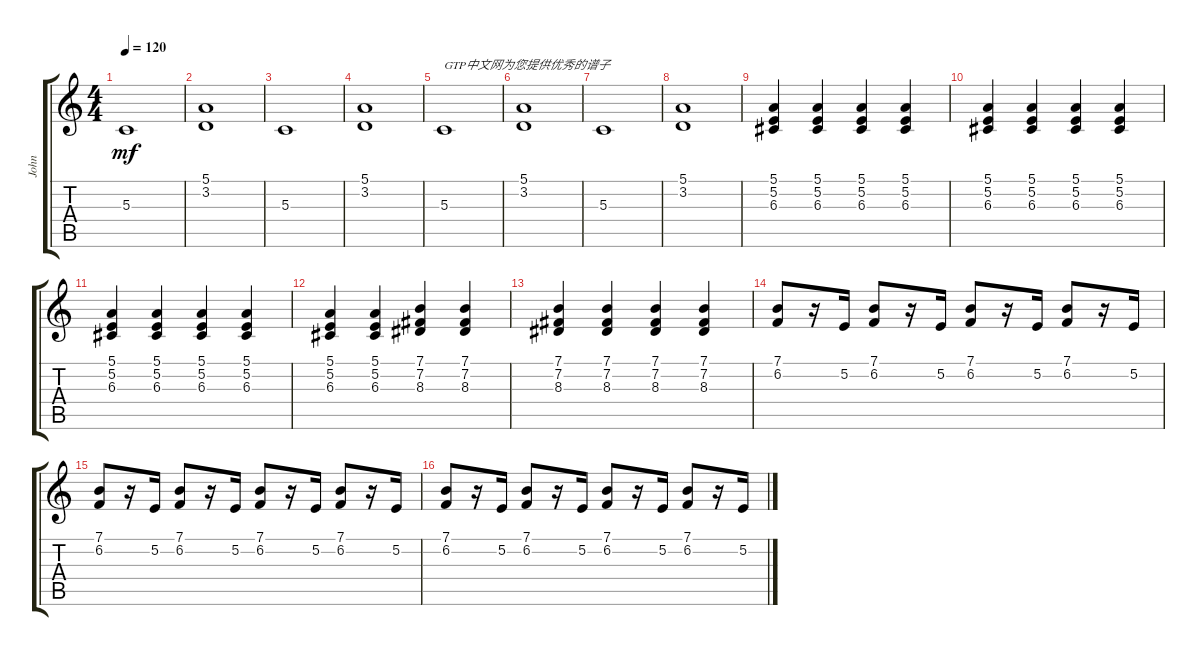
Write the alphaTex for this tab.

\track ("John" "John") {instrument brightacousticpiano}
\staff {score tabs}
\tuning (E4 B3 G3 D3 A2 E2) {hide}
\ts (4 4)
\tempo 120
\clef g2
\ks c
5.3.1{dy mf instrument brightacousticpiano} |
(5.1 3.2).1 |
5.3.1 |
(5.1 3.2).1 |
5.3.1{txt "GTP中文网为您提供优秀的谱子"} |
(5.1 3.2).1 |
5.3.1 |
(5.1 3.2).1 |
(5.1 5.2 6.3).4 (5.1 5.2 6.3).4 (5.1 5.2 6.3).4 (5.1 5.2 6.3).4 |
(5.1 5.2 6.3).4 (5.1 5.2 6.3).4 (5.1 5.2 6.3).4 (5.1 5.2 6.3).4 |
(5.1 5.2 6.3).4 (5.1 5.2 6.3).4 (5.1 5.2 6.3).4 (5.1 5.2 6.3).4 |
(5.1 5.2 6.3).4 (5.1 5.2 6.3).4 (7.1 7.2 8.3).4 (7.1 7.2 8.3).4 |
(7.1 7.2 8.3).4 (7.1 7.2 8.3).4 (7.1 7.2 8.3).4 (7.1 7.2 8.3).4 |
(7.1 6.2).8 r.16 5.2.16 (7.1 6.2).8 r.16 5.2.16 (7.1 6.2).8 r.16 5.2.16 (7.1 6.2).8 r.16 5.2.16 |
(7.1 6.2).8 r.16 5.2.16 (7.1 6.2).8 r.16 5.2.16 (7.1 6.2).8 r.16 5.2.16 (7.1 6.2).8 r.16 5.2.16 |
(7.1 6.2).8 r.16 5.2.16 (7.1 6.2).8 r.16 5.2.16 (7.1 6.2).8 r.16 5.2.16 (7.1 6.2).8 r.16 5.2.16
